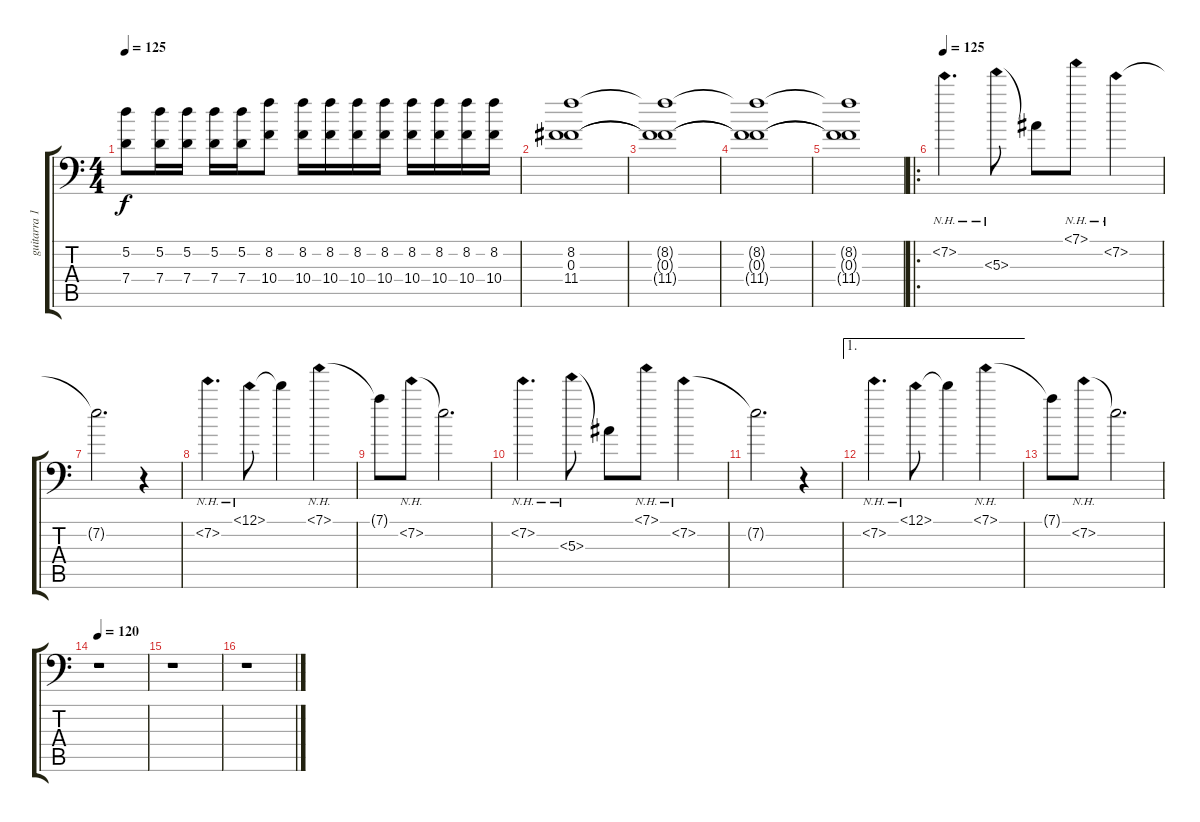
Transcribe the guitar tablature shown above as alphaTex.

\track ("guitarra 1" "guitarra 1") {instrument distortionguitar}
\staff {score tabs}
\tuning (D4 A3 F3 G2 D2 A1) {hide}
\ts (4 4)
\tempo 125
\clef f4
\ks c
(5.2 7.4).8{dy f} (5.2 7.4).16 (5.2 7.4).16 (5.2 7.4).16 (5.2 7.4).16 (8.2 10.4).8 (8.2 10.4).16 (8.2 10.4).16 (8.2 10.4).16 (8.2 10.4).16 (8.2 10.4).16 (8.2 10.4).16 (8.2 10.4).16 (8.2 10.4).16 |
(8.2 0.3 11.4).1 |
(8.2{t} 0.3{t} 11.4{t}).1 |
(8.2{t} 0.3{t} 11.4{t}).1 |
(8.2{t} 0.3{t} 11.4{t}).1 |
\ro
\tempo 125
7.2{nh}.4{d} 5.3{nh}.8 5.3{t}.8 7.1{nh}.8 7.2{nh}.4 |
7.2{t}.2{d} r.4 |
7.2{nh}.4{d} 12.1{nh}.8 12.1{t}.4 7.1{nh}.4 |
7.1{t}.8 7.2{nh}.8 7.2{t}.2{d} |
7.2{nh}.4{d} 5.3{nh}.8 5.3{t}.8 7.1{nh}.8 7.2{nh}.4 |
7.2{t}.2{d} r.4 |
\ae 1
7.2{nh}.4{d} 12.1{nh}.8 12.1{t}.4 7.1{nh}.4 |
7.1{t}.8 7.2{nh}.8 7.2{t}.2{d} |
\tempo 120
r.1 |
r.1 |
r.1
